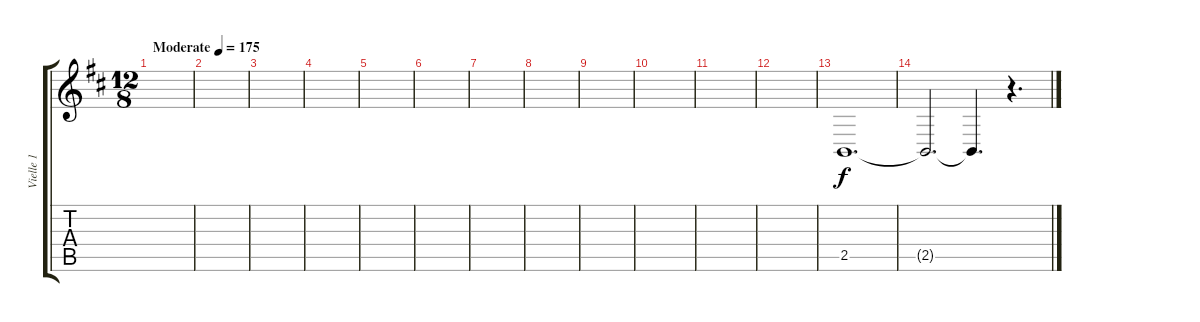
\track ("Vielle 1" "Vielle 1") {instrument viola bank 255}
\staff {score tabs}
\tuning (E4 B3 G3 D3 A2 E2) {hide}
\ts (12 8)
\tempo (175 "Moderate")
\clef g2
\ks d
|
|
|
|
|
|
|
|
|
|
|
|
2.5.1{d} |
2.5{t}.2{d} 2.5{t}.4{d} r.4{d}
